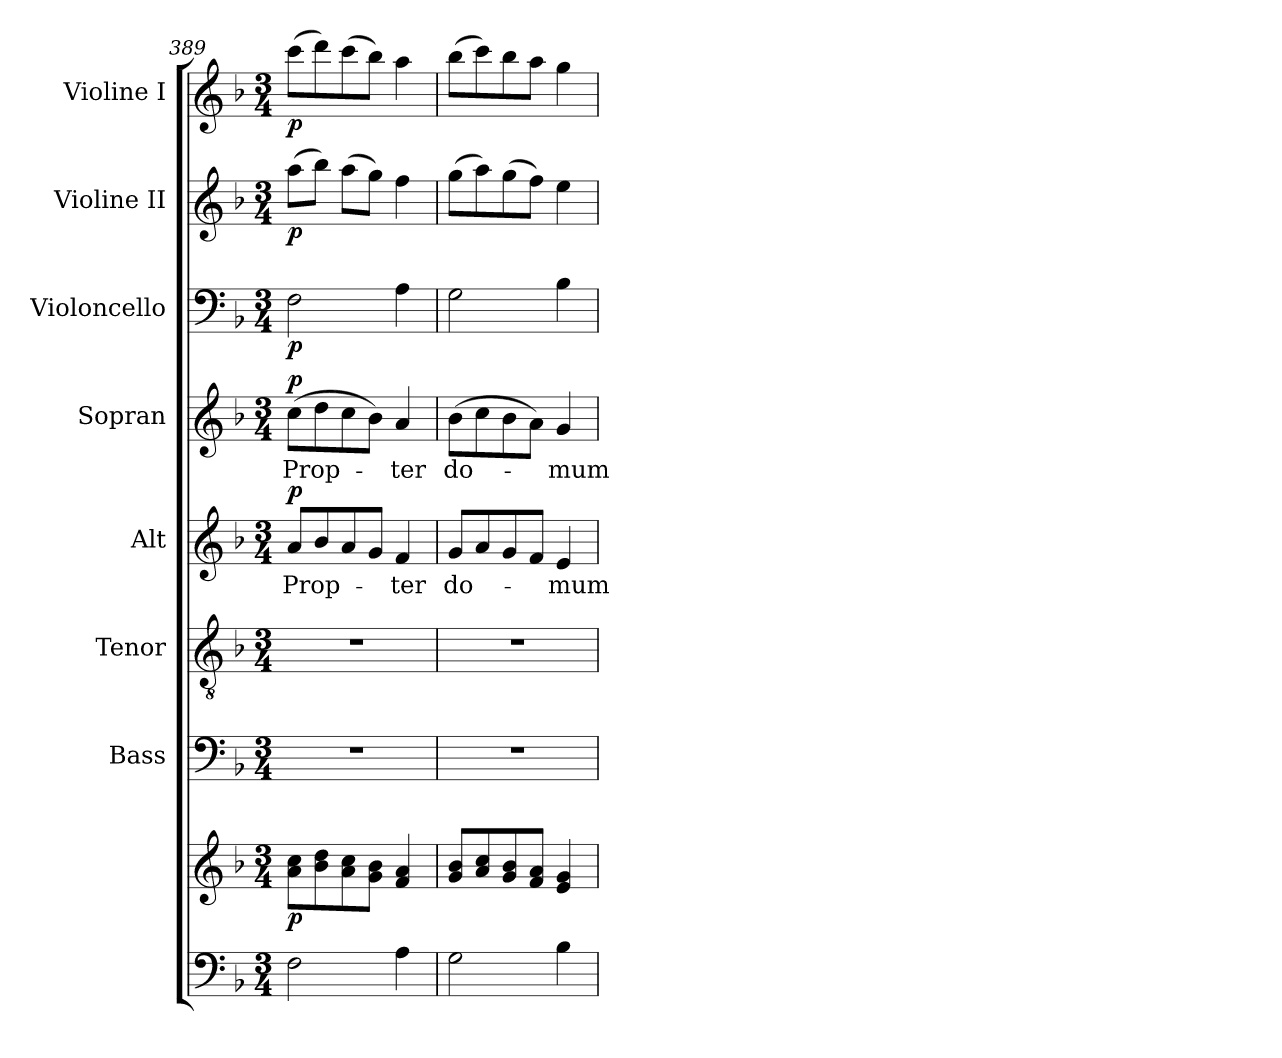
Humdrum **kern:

**kern	**kern	**dynam	**kern	**kern	**kern	**text	**dynam	**kern	**text	**dynam	**kern	**dynam	**kern	**dynam	**kern	**dynam
*part8	*part8	*part8	*part7	*part6	*part5	*part5	*part5	*part4	*part4	*part4	*part3	*part3	*part2	*part2	*part1	*part1
*staff9	*staff8	*staff8/9	*staff7	*staff6	*staff5	*staff5	*staff5	*staff4	*staff4	*staff4	*staff3	*staff3	*staff2	*staff2	*staff1	*staff1
*	*	*	*I"Bass	*I"Tenor	*I"Alt	*	*	*I"Sopran	*	*	*I"Violoncello	*	*I"Violine II	*	*I"Violine I	*
*	*	*	*I'B.	*I'T.	*I'A.	*	*	*I'S.	*	*	*I'Vc.	*	*I'Vl. II	*	*I'Vl. I	*
*clefF4	*clefG2	*	*clefF4	*clefGv2	*clefG2	*	*	*clefG2	*	*	*clefF4	*	*clefG2	*	*clefG2	*
*	*	*	*	*	*	*	*	*	*	*	*ITrd7c12	*	*	*	*	*
*k[b-]	*k[b-]	*	*k[b-]	*k[b-]	*k[b-]	*	*	*k[b-]	*	*	*k[b-]	*	*k[b-]	*	*k[b-]	*
*F:	*F:	*	*F:	*F:	*F:	*	*	*F:	*	*	*F:	*	*F:	*	*F:	*
*M3/4	*M3/4	*	*M3/4	*M3/4	*M3/4	*	*	*M3/4	*	*	*M3/4	*	*M3/4	*	*M3/4	*
=389	=389	=389	=389	=389	=389	=389	=389	=389	=389	=389	=389	=389	=389	=389	=389	=389
!	!	!LO:DY:b	!	!	!	!LO:LY:b	!LO:DY:a	!	!LO:LY:b	!LO:DY:a	!	!LO:DY:b	!	!LO:DY:b	!	!LO:DY:b
2F\	8a\ 8cc\L	p	2.r	2.r	8a/L	Prop-	p	(>8cc\L	Prop-	p	2FF\	p	(>8aa\L	p	(>8ccc\L	p
.	8b-\ 8dd\	.	.	.	8b-/	.	.	8dd\	.	.	.	.	8bb-\J)	.	8ddd\)	.
.	8a\ 8cc\	.	.	.	8a/	.	.	8cc\	.	.	.	.	(>8aa\L	.	(>8ccc\	.
.	8g\ 8b-\J	.	.	.	8g/J	.	.	8b-\J)	.	.	.	.	8gg\J)	.	8bb-\J)	.
!	!	!	!	!	!	!LO:LY:b	!	!	!LO:LY:b	!	!	!	!	!	!	!
4A\	4f/ 4a/	.	.	.	4f/	-ter	.	4a/	-ter	.	4AA\	.	4ff\	.	4aa\	.
=390	=390	=390	=390	=390	=390	=390	=390	=390	=390	=390	=390	=390	=390	=390	=390	=390
!	!	!	!	!	!	!LO:LY:b	!	!	!LO:LY:b	!	!	!	!	!	!	!
2G\	8g/ 8b-/L	.	2.r	2.r	8g/L	do-	.	(>8b-\L	do-	.	2GG\	.	(>8gg\L	.	(>8bb-\L	.
.	8a/ 8cc/	.	.	.	8a/	.	.	8cc\	.	.	.	.	8aa\)	.	8ccc\)	.
.	8g/ 8b-/	.	.	.	8g/	.	.	8b-\	.	.	.	.	(>8gg\	.	8bb-\	.
.	8f/ 8a/J	.	.	.	8f/J	.	.	8a\J)	.	.	.	.	8ff\J)	.	8aa\J	.
!	!	!	!	!	!	!LO:LY:b	!	!	!LO:LY:b	!	!	!	!	!	!	!
4B-\	4e/ 4g/	.	.	.	4e/	-mum	.	4g/	-mum	.	4BB-\	.	4ee\	.	4gg\	.
=	=	=	=	=	=	=	=	=	=	=	=	=	=	=	=	=
*-	*-	*-	*-	*-	*-	*-	*-	*-	*-	*-	*-	*-	*-	*-	*-	*-
